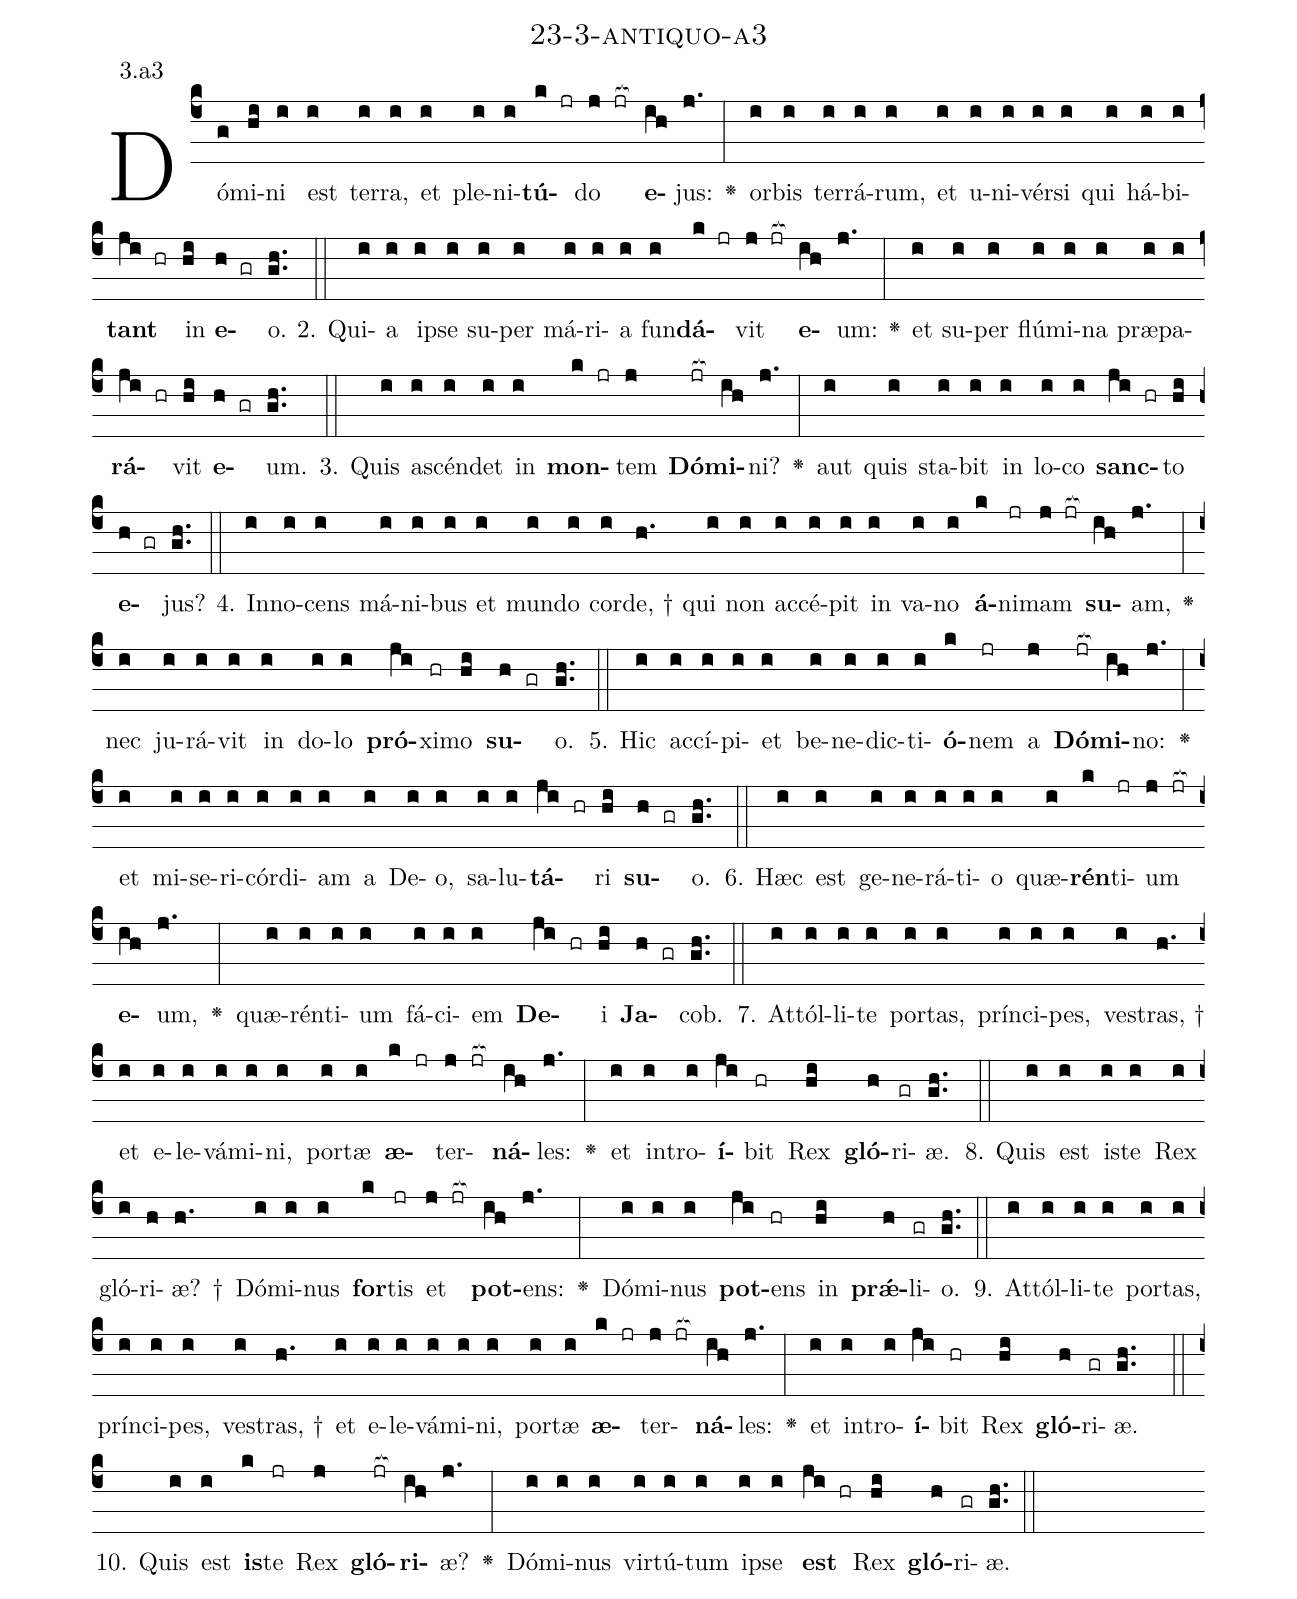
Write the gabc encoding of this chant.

name: 23-3-antiquo-a3;
annotation: 3.a3;
%%
(c4)Dó(g)mi(hi)ni(i) est(i) ter(i)ra,(i) et(i) ple(i)ni(i)<b>tú</b>(k jr)do(j jr[ocb:1{]) <b>e</b>(ih[ocb:0}])jus:(j.) <v>\greheightstar</v>(:) or(i)bis(i) ter(i)rá(i)rum,(i) et(i) u(i)ni(i)vér(i)si(i) qui(i) há(i)bi(i)<b>tant</b>(ji hr) in(hi) <b>e</b>(h gr)o.(gh..) (::)
2. Qui(i)a(i) ip(i)se(i) su(i)per(i) má(i)ri(i)a(i) fun(i)<b>dá</b>(k jr)vit(j jr[ocb:1{]) <b>e</b>(ih[ocb:0}])um:(j.) <v>\greheightstar</v>(:) et(i) su(i)per(i) flú(i)mi(i)na(i) præ(i)pa(i)<b>rá</b>(ji hr)vit(hi) <b>e</b>(h gr)um.(gh..) (::)
3. Quis(i) a(i)scén(i)det(i) in(i) <b>mon</b>(k jr)tem(j) <b>Dó</b>(jr[ocb:1{])<b>mi</b>(ih[ocb:0}])ni?(j.) <v>\greheightstar</v>(:) aut(i) quis(i) sta(i)bit(i) in(i) lo(i)co(i) <b>sanc</b>(ji hr)to(hi) <b>e</b>(h gr)jus?(gh..) (::)
4. In(i)no(i)cens(i) má(i)ni(i)bus(i) et(i) mun(i)do(i) cor(i)de, †(h.) qui(i) non(i) ac(i)cé(i)pit(i) in(i) va(i)no(i) <b>á</b>(k)ni(jr)mam(j jr[ocb:1{]) <b>su</b>(ih[ocb:0}])am,(j.) <v>\greheightstar</v>(:) nec(i) ju(i)rá(i)vit(i) in(i) do(i)lo(i) <b>pró</b>(ji)xi(hr)mo(hi) <b>su</b>(h gr)o.(gh..) (::)
5. Hic(i) ac(i)cí(i)pi(i)et(i) be(i)ne(i)dic(i)ti(i)<b>ó</b>(k)nem(jr) a(j) <b>Dó</b>(jr[ocb:1{])<b>mi</b>(ih[ocb:0}])no:(j.) <v>\greheightstar</v>(:) et(i) mi(i)se(i)ri(i)cór(i)di(i)am(i) a(i) De(i)o,(i) sa(i)lu(i)<b>tá</b>(ji hr)ri(hi) <b>su</b>(h gr)o.(gh..) (::)
6. Hæc(i) est(i) ge(i)ne(i)rá(i)ti(i)o(i) quæ(i)<b>rén</b>(k)ti(jr)um(j jr[ocb:1{]) <b>e</b>(ih[ocb:0}])um,(j.) <v>\greheightstar</v>(:) quæ(i)rén(i)ti(i)um(i) fá(i)ci(i)em(i) <b>De</b>(ji hr)i(hi) <b>Ja</b>(h gr)cob.(gh..) (::)
7. At(i)tól(i)li(i)te(i) por(i)tas,(i) prín(i)ci(i)pes,(i) ves(i)tras, †(h.) et(i) e(i)le(i)vá(i)mi(i)ni,(i) por(i)tæ(i) <b>æ</b>(k jr)ter(j jr[ocb:1{])<b>ná</b>(ih[ocb:0}])les:(j.) <v>\greheightstar</v>(:) et(i) in(i)tro(i)<b>í</b>(ji)bit(hr) Rex(hi) <b>gló</b>(h)ri(gr)æ.(gh..) (::)
8. Quis(i) est(i) is(i)te(i) Rex(i) gló(i)ri(h)æ? †(h.) Dó(i)mi(i)nus(i) <b>for</b>(k)tis(jr) et(j jr[ocb:1{]) <b>pot</b>(ih[ocb:0}])ens:(j.) <v>\greheightstar</v>(:) Dó(i)mi(i)nus(i) <b>pot</b>(ji)ens(hr) in(hi) <b>prǽ</b>(h)li(gr)o.(gh..) (::)
9. At(i)tól(i)li(i)te(i) por(i)tas,(i) prín(i)ci(i)pes,(i) ves(i)tras, †(h.) et(i) e(i)le(i)vá(i)mi(i)ni,(i) por(i)tæ(i) <b>æ</b>(k jr)ter(j jr[ocb:1{])<b>ná</b>(ih[ocb:0}])les:(j.) <v>\greheightstar</v>(:) et(i) in(i)tro(i)<b>í</b>(ji)bit(hr) Rex(hi) <b>gló</b>(h)ri(gr)æ.(gh..) (::)
10. Quis(i) est(i) <b>is</b>(k)te(jr) Rex(j) <b>gló</b>(jr[ocb:1{])<b>ri</b>(ih[ocb:0}])æ?(j.) <v>\greheightstar</v>(:) Dó(i)mi(i)nus(i) vir(i)tú(i)tum(i) ip(i)se(i) <b>est</b>(ji hr) Rex(hi) <b>gló</b>(h)ri(gr)æ.(gh..) (::)
